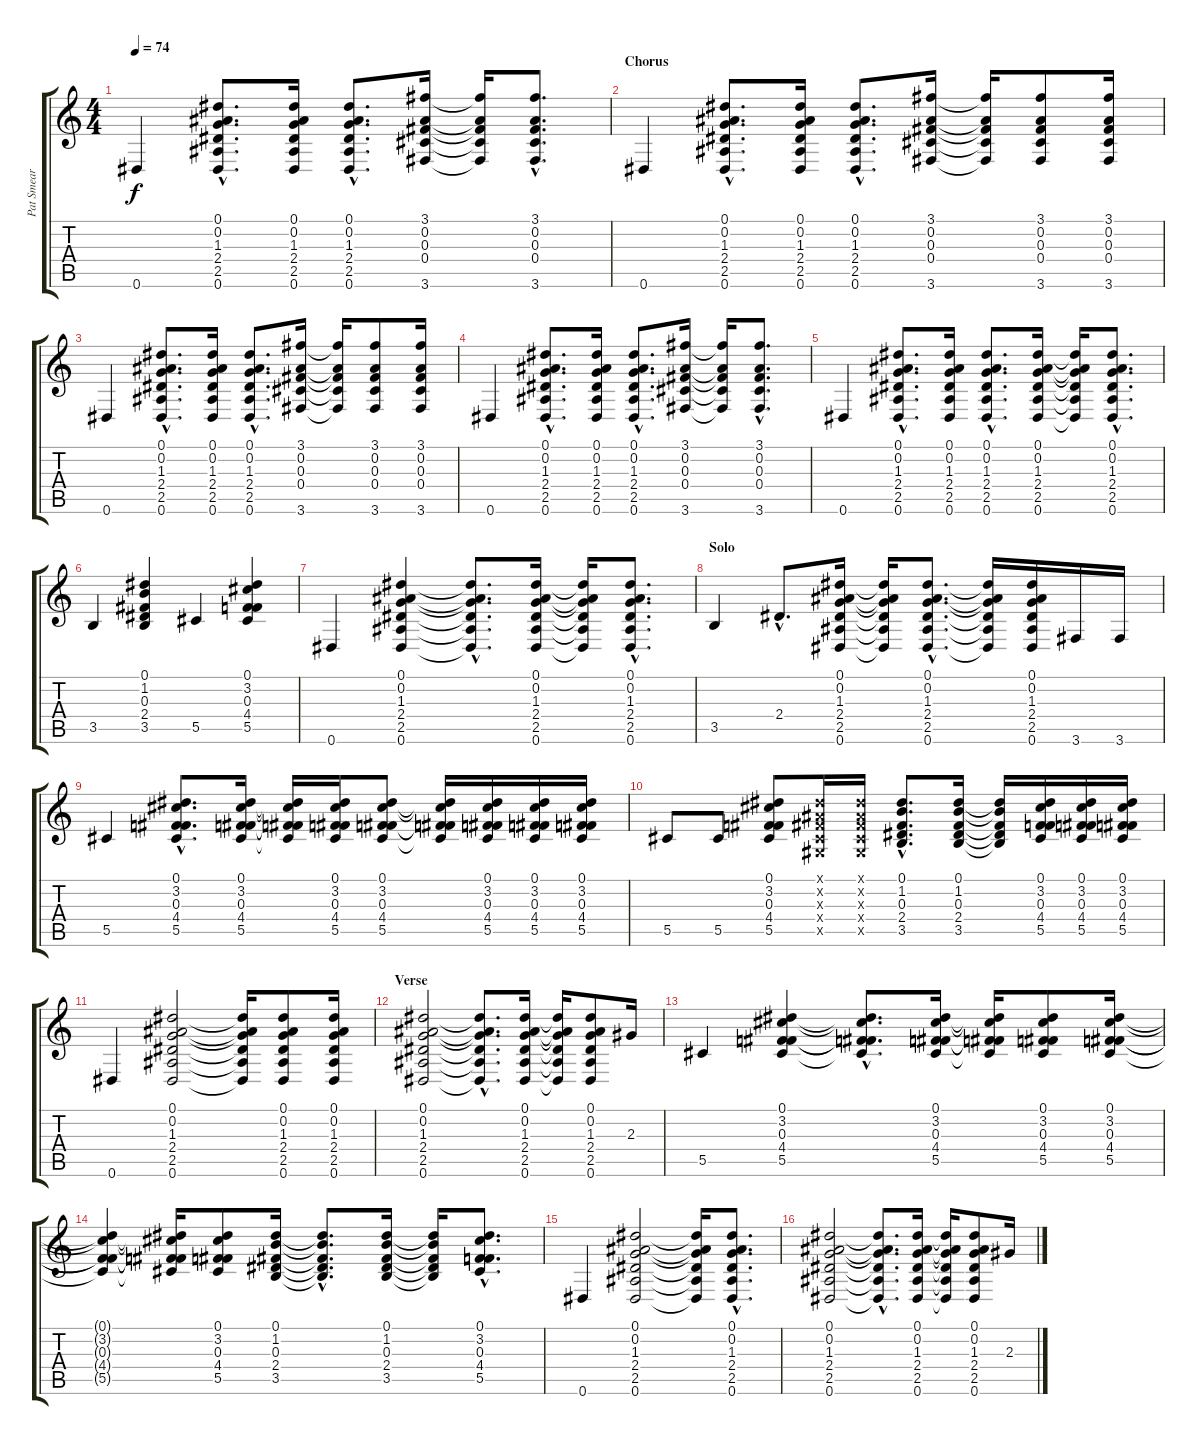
\track ("Pat Smear" "Pat Smear") {instrument acousticguitarsteel}
\staff {score tabs}
\tuning (Eb4 Bb3 Gb3 Db3 Ab2 Eb2) {hide}
\ts (4 4)
\tempo 74
\clef g2
\ks c
0.6.4{dy f} (0.1{hac} 0.2{hac} 1.3{hac} 2.4{hac} 2.5{hac} 0.6{hac}).8{d} (0.1 0.2 1.3 2.4 2.5 0.6).16 (0.1{hac} 0.2{hac} 1.3{hac} 2.4{hac} 2.5{hac} 0.6{hac}).8{d} (3.1 0.2 0.3 0.4 3.6).16 (3.1{t} 0.2{t} 0.3{t} 0.4{t} 3.6{t}).16 (3.1{hac} 0.2{hac} 0.3{hac} 0.4{hac} 3.6{hac}).8{d} |
\section ("" "Chorus")
0.6.4 (0.1{hac} 0.2{hac} 1.3{hac} 2.4{hac} 2.5{hac} 0.6{hac}).8{d} (0.1 0.2 1.3 2.4 2.5 0.6).16 (0.1{hac} 0.2{hac} 1.3{hac} 2.4{hac} 2.5{hac} 0.6{hac}).8{d} (3.1 0.2 0.3 0.4 3.6).16 (3.1{t} 0.2{t} 0.3{t} 0.4{t} 3.6{t}).16 (3.1 0.2 0.3 0.4 3.6).8 (3.1 0.2 0.3 0.4 3.6).16 |
0.6.4 (0.1{hac} 0.2{hac} 1.3{hac} 2.4{hac} 2.5{hac} 0.6{hac}).8{d} (0.1 0.2 1.3 2.4 2.5 0.6).16 (0.1{hac} 0.2{hac} 1.3{hac} 2.4{hac} 2.5{hac} 0.6{hac}).8{d} (3.1 0.2 0.3 0.4 3.6).16 (3.1{t} 0.2{t} 0.3{t} 0.4{t} 3.6{t}).16 (3.1 0.2 0.3 0.4 3.6).8 (3.1 0.2 0.3 0.4 3.6).16 |
0.6.4 (0.1{hac} 0.2{hac} 1.3{hac} 2.4{hac} 2.5{hac} 0.6{hac}).8{d} (0.1 0.2 1.3 2.4 2.5 0.6).16 (0.1{hac} 0.2{hac} 1.3{hac} 2.4{hac} 2.5{hac} 0.6{hac}).8{d} (3.1 0.2 0.3 0.4 3.6).16 (3.1{t} 0.2{t} 0.3{t} 0.4{t} 3.6{t}).16 (3.1{hac} 0.2{hac} 0.3{hac} 0.4{hac} 3.6{hac}).8{d} |
0.6.4 (0.1{hac} 0.2{hac} 1.3{hac} 2.4{hac} 2.5{hac} 0.6{hac}).8{d} (0.1 0.2 1.3 2.4 2.5 0.6).16 (0.1{hac} 0.2{hac} 1.3{hac} 2.4{hac} 2.5{hac} 0.6{hac}).8{d} (0.1 0.2 1.3 2.4 2.5 0.6).16 (0.1{t} 0.2{t} 1.3{t} 2.4{t} 2.5{t} 0.6{t}).16 (0.1{hac} 0.2{hac} 1.3{hac} 2.4{hac} 2.5{hac} 0.6{hac}).8{d} |
3.5.4 (0.1 1.2 0.3 2.4 3.5).4 5.5.4 (0.1 3.2 0.3 4.4 5.5).4 |
0.6.4 (0.1 0.2 1.3 2.4 2.5 0.6).4 (0.1{hac t} 0.2{hac t} 1.3{hac t} 2.4{hac t} 2.5{hac t} 0.6{hac t}).8{d} (0.1 0.2 1.3 2.4 2.5 0.6).16 (0.1{t} 0.2{t} 1.3{t} 2.4{t} 2.5{t} 0.6{t}).16 (0.1{hac} 0.2{hac} 1.3{hac} 2.4{hac} 2.5{hac} 0.6{hac}).8{d} |
\section ("" "Solo")
3.5.4{volume 10} 2.4{hac}.8{d} (0.1 0.2 1.3 2.4 2.5 0.6).16 (0.1{t} 0.2{t} 1.3{t} 2.4{t} 2.5{t} 0.6{t}).16 (0.1{hac} 0.2{hac} 1.3{hac} 2.4{hac} 2.5{hac} 0.6{hac}).8{d} (0.1{t} 0.2{t} 1.3{t} 2.4{t} 2.5{t} 0.6{t}).16 (0.1 0.2 1.3 2.4 2.5 0.6).16 3.6.16 3.6.16 |
5.5.4 (0.1{hac} 3.2{hac} 0.3{hac} 4.4{hac} 5.5{hac}).8{d} (0.1 3.2 0.3 4.4 5.5).16 (0.1{t} 3.2{t} 0.3{t} 4.4{t} 5.5{t}).16 (0.1 3.2 0.3 4.4 5.5).16 (0.1 3.2 0.3 4.4 5.5).8 (0.1{t} 3.2{t} 0.3{t} 4.4{t} 5.5{t}).16 (0.1 3.2 0.3 4.4 5.5).16 (0.1 3.2 0.3 4.4 5.5).16 (0.1 3.2 0.3 4.4 5.5).16 |
5.5.8 5.5.8 (0.1 3.2 0.3 4.4 5.5).8 (0.1{x} 0.2{x} 0.3{x} 0.4{x} 0.5{x}).16 (0.1{x} 0.2{x} 0.3{x} 0.4{x} 0.5{x}).16 (0.1{hac} 1.2{hac} 0.3{hac} 2.4{hac} 3.5{hac}).8{d} (0.1 1.2 0.3 2.4 3.5).16 (0.1{t} 1.2{t} 0.3{t} 2.4{t} 3.5{t}).16 (0.1 3.2 0.3 4.4 5.5).16 (0.1 3.2 0.3 4.4 5.5).16 (0.1 3.2 0.3 4.4 5.5).16 |
0.6.4 (0.1 0.2 1.3 2.4 2.5 0.6).2 (0.1{t} 0.2{t} 1.3{t} 2.4{t} 2.5{t} 0.6{t}).16 (0.1 0.2 1.3 2.4 2.5 0.6).8 (0.1 0.2 1.3 2.4 2.5 0.6).16 |
\section ("" "Verse")
(0.1 0.2 1.3 2.4 2.5 0.6).2{volume 15} (0.1{hac t} 0.2{hac t} 1.3{hac t} 2.4{hac t} 2.5{hac t} 0.6{hac t}).8{d} (0.1 0.2 1.3 2.4 2.5 0.6).16 (0.1{t} 0.2{t} 1.3{t} 2.4{t} 2.5{t} 0.6{t}).16 (0.1 0.2 1.3 2.4 2.5 0.6).8 2.3.16 |
5.5.4 (0.1 3.2 0.3 4.4 5.5).4 (0.1{hac t} 3.2{hac t} 0.3{hac t} 4.4{hac t} 5.5{hac t}).8{d} (0.1 3.2 0.3 4.4 5.5).16 (0.1{t} 3.2{t} 0.3{t} 4.4{t} 5.5{t}).16 (0.1 3.2 0.3 4.4 5.5).8 (0.1 3.2 0.3 4.4 5.5).16 |
(0.1{t} 3.2{t} 0.3{t} 4.4{t} 5.5{t}).4 (0.1{t} 3.2{t} 0.3{t} 4.4{t} 5.5{t}).16 (0.1 3.2 0.3 4.4 5.5).8 (0.1 1.2 0.3 2.4 3.5).16 (0.1{hac t} 1.2{hac t} 0.3{hac t} 2.4{hac t} 3.5{hac t}).8{d} (0.1 1.2 0.3 2.4 3.5).16 (0.1{t} 1.2{t} 0.3{t} 2.4{t} 3.5{t}).16 (0.1{hac} 3.2{hac} 0.3{hac} 4.4{hac} 5.5{hac}).8{d} |
0.6.4 (0.1 0.2 1.3 2.4 2.5 0.6).2 (0.1{t} 0.2{t} 1.3{t} 2.4{t} 2.5{t} 0.6{t}).16 (0.1{hac} 0.2{hac} 1.3{hac} 2.4{hac} 2.5{hac} 0.6{hac}).8{d} |
(0.1 0.2 1.3 2.4 2.5 0.6).2 (0.1{hac t} 0.2{hac t} 1.3{hac t} 2.4{hac t} 2.5{hac t} 0.6{hac t}).8{d} (0.1 0.2 1.3 2.4 2.5 0.6).16 (0.1{t} 0.2{t} 1.3{t} 2.4{t} 2.5{t} 0.6{t}).16 (0.1 0.2 1.3 2.4 2.5 0.6).8 2.3.16
